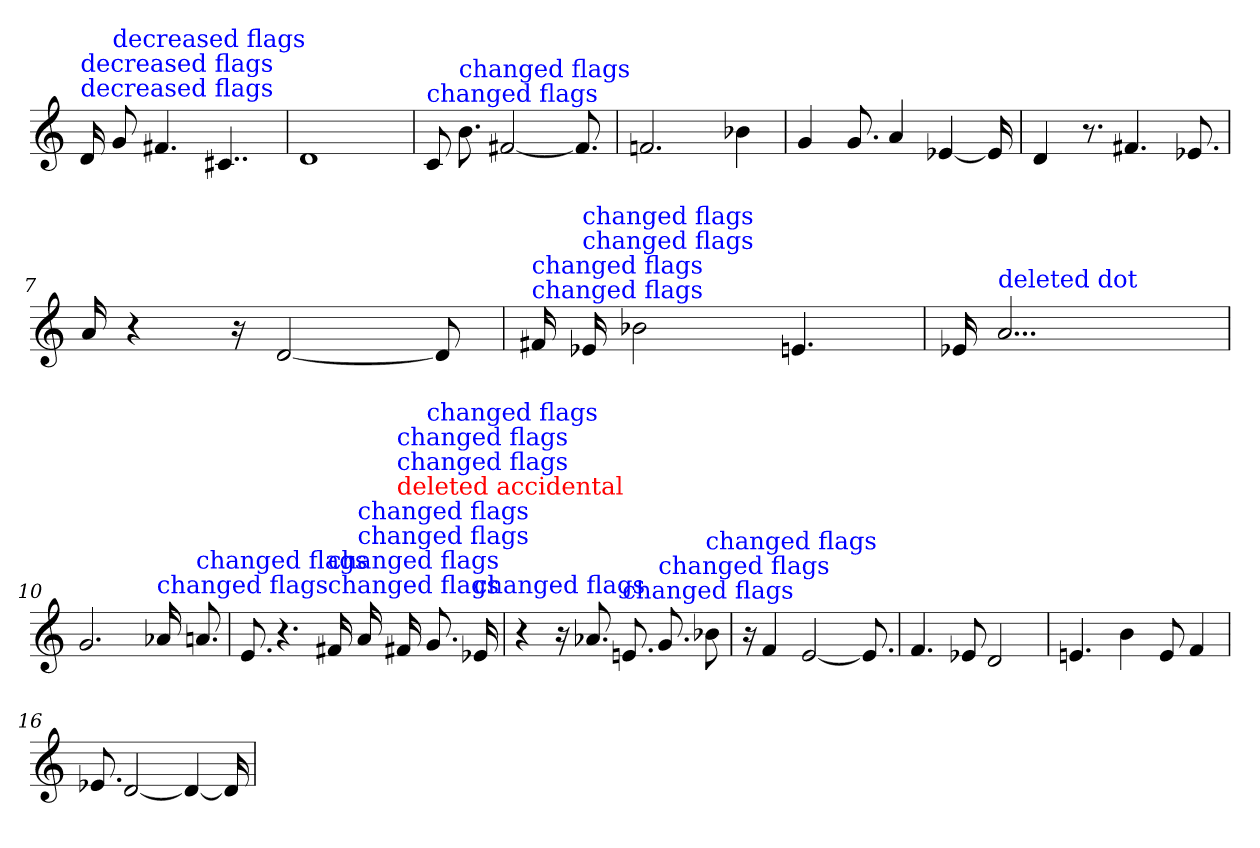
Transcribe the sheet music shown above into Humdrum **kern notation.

**kern
*part1
*staff1
=1
!LO:TX:color=#0000FF:t=decreased flags
!LO:TX:color=#0000FF:t=decreased flags
16di
!LO:TX:color=#0000FF:t=decreased flags
8gi
4.f#X
4..c#X
=2
1d
=3
!LO:TX:color=#0000FF:t=changed flags
8cj
!LO:TX:color=#0000FF:t=changed flags
8.bj
[2f#X
8.f#]
=4
2.fn
4b-X
=5
4g
8.g
4a
[4e-X
16e-]
=6
4d
8.r
4.f#X
8.e-X
=7
16a
4r
16r
[2d
8d]
=8
!LO:TX:color=#0000FF:t=changed flags
!LO:TX:color=#0000FF:t=changed flags
16f#Xj
!LO:TX:color=#0000FF:t=changed flags
!LO:TX:color=#0000FF:t=changed flags
16e-Xj
2b-X
4.en
=9
16e-X
!LO:TX:color=#0000FF:t=deleted dot
2...aj
=10
2.g
!LO:TX:color=#0000FF:t=changed flags
16a-Xj
!LO:TX:color=#0000FF:t=changed flags
8.anj
=11
8.e
4.r
!LO:TX:color=#0000FF:t=changed flags
!LO:TX:color=#0000FF:t=changed flags
16f#Xj
!LO:TX:color=#0000FF:t=changed flags
!LO:TX:color=#0000FF:t=changed flags
16aj
!LO:TX:color=#FF0000:t=deleted accidental
!LO:TX:color=#0000FF:t=changed flags
!LO:TX:color=#0000FF:t=changed flags
16f#Xj
!LO:TX:color=#0000FF:t=changed flags
8.gj
!LO:TX:color=#0000FF:t=changed flags
16e-Xj
=12
4r
16r
8.a-X
!LO:TX:color=#0000FF:t=changed flags
8.enj
!LO:TX:color=#0000FF:t=changed flags
8.gj
!LO:TX:color=#0000FF:t=changed flags
8b-Xj
=13
16r
4f
[2e
8.e]
=14
4.f
8e-X
2d
=15
4.en
4b
8e
4f
=16
8.e-X
[2d
4d_
16d]
=
*-
